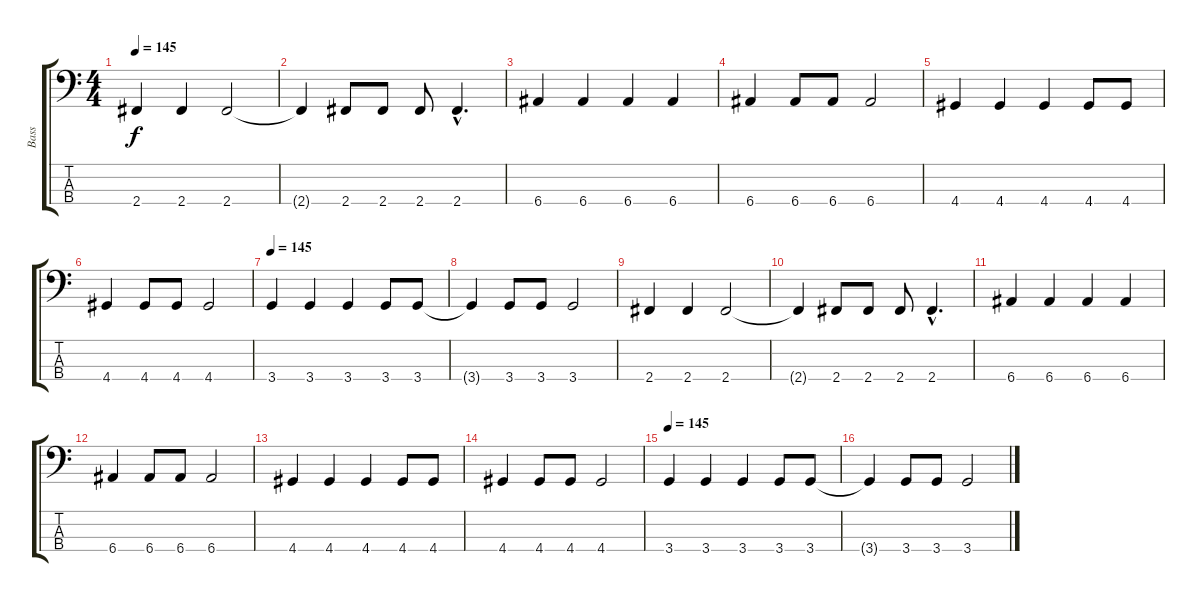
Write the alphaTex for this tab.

\track ("Bass" "Bass") {instrument electricbasspick}
\staff {score tabs}
\tuning (G2 D2 A1 E1) {hide}
\ts (4 4)
\tempo 145
\clef f4
\ks c
2.4.4{dy f} 2.4.4 2.4.2 |
2.4{t}.4 2.4.8 2.4.8 2.4.8 2.4{hac}.4{d} |
6.4.4 6.4.4 6.4.4 6.4.4 |
6.4.4 6.4.8 6.4.8 6.4.2 |
4.4.4 4.4.4 4.4.4 4.4.8 4.4.8 |
4.4.4 4.4.8 4.4.8 4.4.2 |
\tempo 145
3.4.4 3.4.4 3.4.4 3.4.8 3.4.8 |
3.4{t}.4 3.4.8 3.4.8 3.4.2 |
2.4.4 2.4.4 2.4.2 |
2.4{t}.4 2.4.8 2.4.8 2.4.8 2.4{hac}.4{d} |
6.4.4 6.4.4 6.4.4 6.4.4 |
6.4.4 6.4.8 6.4.8 6.4.2 |
4.4.4 4.4.4 4.4.4 4.4.8 4.4.8 |
4.4.4 4.4.8 4.4.8 4.4.2 |
\tempo 145
3.4.4 3.4.4 3.4.4 3.4.8 3.4.8 |
3.4{t}.4 3.4.8 3.4.8 3.4.2
